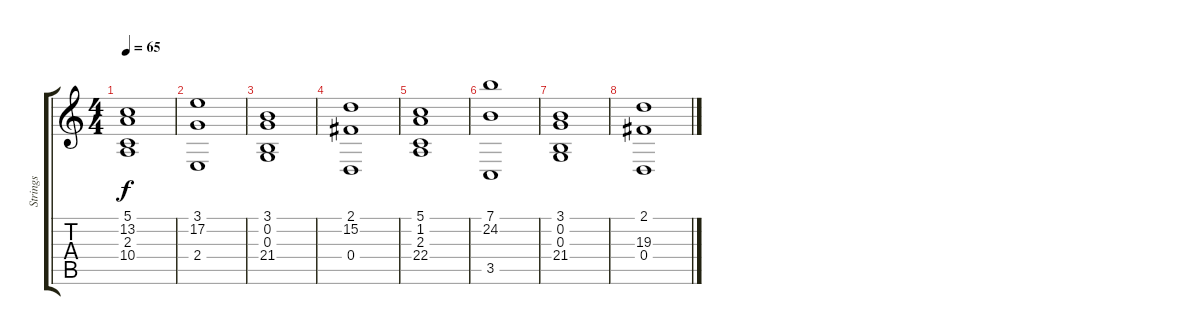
\track ("Strings" "Strings") {instrument stringensemble2}
\staff {score tabs}
\tuning (E4 B3 G3 D3 A2 E2) {hide}
\ts (4 4)
\tempo 65
\clef g2
\ks c
(5.1 13.2 2.3 10.4).1{dy f} |
(3.1 17.2 2.4).1 |
(3.1 0.2 0.3 21.4).1 |
(2.1 15.2 0.4).1 |
(5.1 1.2 2.3 22.4).1 |
(7.1 24.2 3.5).1 |
(3.1 0.2 0.3 21.4).1 |
(2.1 19.3 0.4).1
